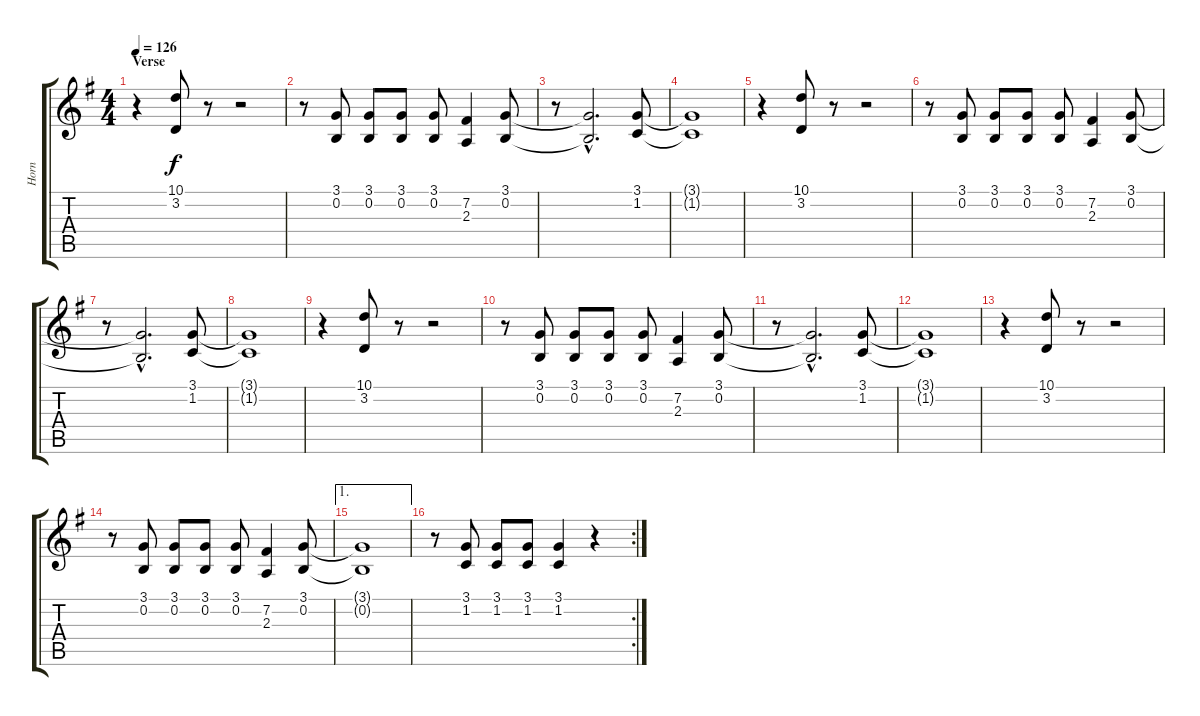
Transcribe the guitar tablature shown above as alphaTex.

\track ("Horn" "Horn") {instrument trumpet}
\staff {score tabs}
\tuning (E4 B3 G3 D3 A2 E2) {hide}
\ts (4 4)
\section ("" "Verse")
\tempo 126
\clef g2
\ks g
r.4{dy f} (10.1 3.2).8 r.8 r.2 |
r.8 (3.1 0.2).8 (3.1 0.2).8 (3.1 0.2).8 (3.1 0.2).8 (7.2 2.3).4 (3.1 0.2).8 |
r.8 (3.1{hac t} 0.2{hac t}).2{d} (3.1 1.2).8 |
(3.1{t} 1.2{t}).1 |
r.4 (10.1 3.2).8 r.8 r.2 |
r.8 (3.1 0.2).8 (3.1 0.2).8 (3.1 0.2).8 (3.1 0.2).8 (7.2 2.3).4 (3.1 0.2).8 |
r.8 (3.1{hac t} 0.2{hac t}).2{d} (3.1 1.2).8 |
(3.1{t} 1.2{t}).1 |
r.4 (10.1 3.2).8 r.8 r.2 |
r.8 (3.1 0.2).8 (3.1 0.2).8 (3.1 0.2).8 (3.1 0.2).8 (7.2 2.3).4 (3.1 0.2).8 |
r.8 (3.1{hac t} 0.2{hac t}).2{d} (3.1 1.2).8 |
(3.1{t} 1.2{t}).1 |
r.4 (10.1 3.2).8 r.8 r.2 |
r.8 (3.1 0.2).8 (3.1 0.2).8 (3.1 0.2).8 (3.1 0.2).8 (7.2 2.3).4 (3.1 0.2).8 |
\ae 1
(3.1{t} 0.2{t}).1 |
\rc 2
r.8 (3.1 1.2).8 (3.1 1.2).8 (3.1 1.2).8 (3.1 1.2).4 r.4
